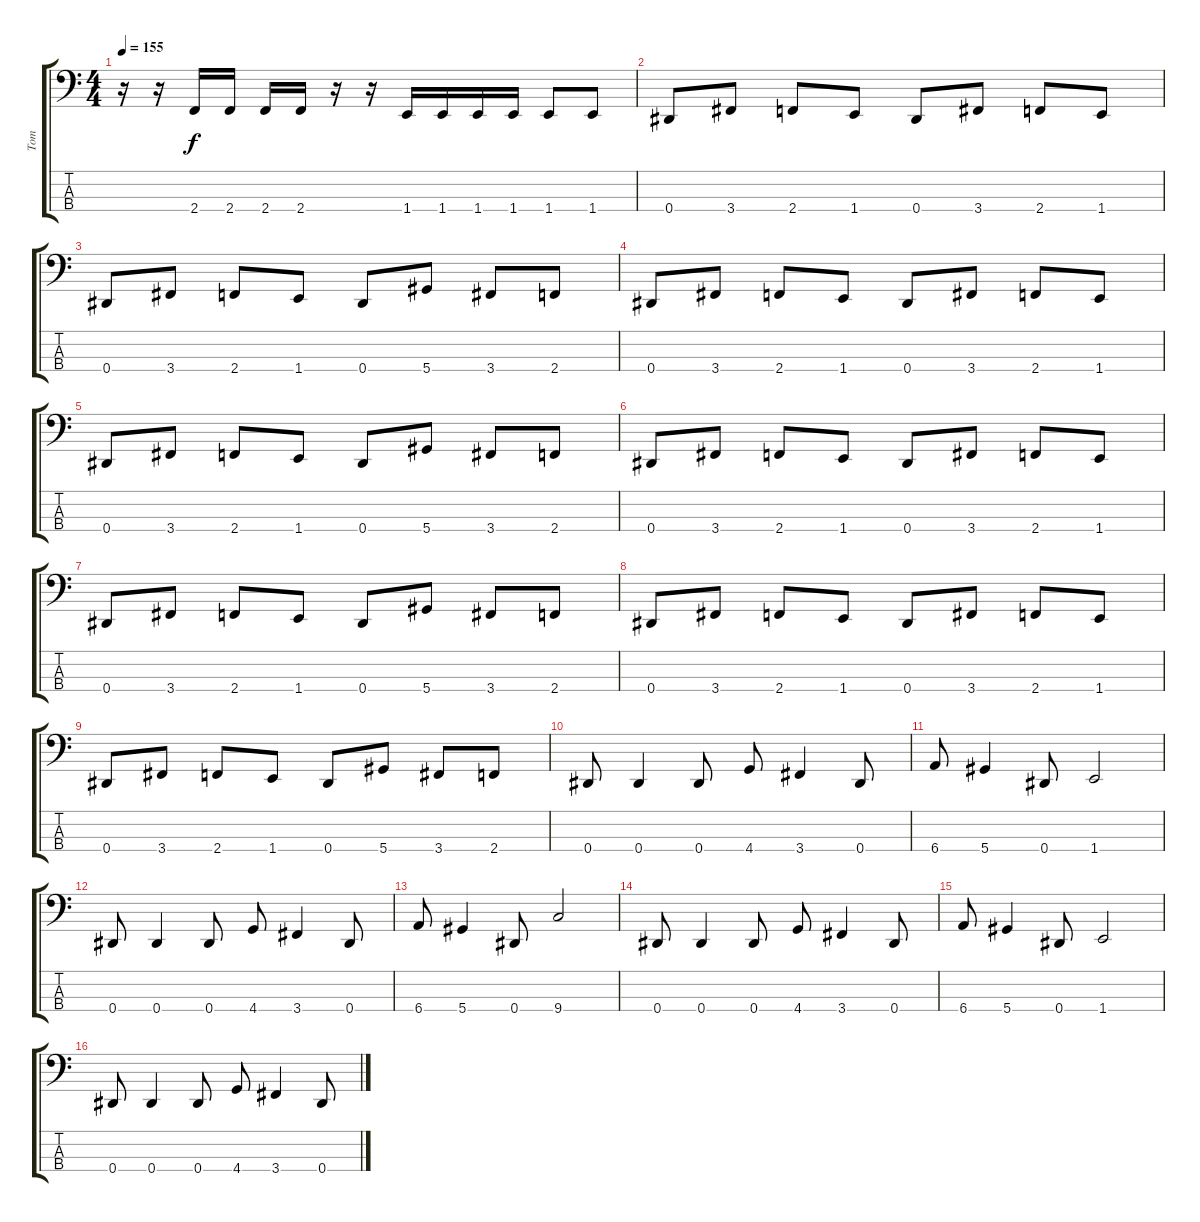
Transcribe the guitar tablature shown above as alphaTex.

\track ("Tom" "Tom") {instrument electricbasspick}
\staff {score tabs}
\tuning (Gb2 Db2 Ab1 Eb1) {hide}
\ts (4 4)
\tempo 155
\clef f4
\ks c
r.16{dy f} r.16 2.4.16 2.4.16 2.4.16 2.4.16 r.16 r.16 1.4.16 1.4.16 1.4.16 1.4.16 1.4.8 1.4.8 |
0.4.8 3.4.8 2.4.8 1.4.8 0.4.8 3.4.8 2.4.8 1.4.8 |
0.4.8 3.4.8 2.4.8 1.4.8 0.4.8 5.4.8 3.4.8 2.4.8 |
0.4.8 3.4.8 2.4.8 1.4.8 0.4.8 3.4.8 2.4.8 1.4.8 |
0.4.8 3.4.8 2.4.8 1.4.8 0.4.8 5.4.8 3.4.8 2.4.8 |
0.4.8 3.4.8 2.4.8 1.4.8 0.4.8 3.4.8 2.4.8 1.4.8 |
0.4.8 3.4.8 2.4.8 1.4.8 0.4.8 5.4.8 3.4.8 2.4.8 |
0.4.8 3.4.8 2.4.8 1.4.8 0.4.8 3.4.8 2.4.8 1.4.8 |
0.4.8 3.4.8 2.4.8 1.4.8 0.4.8 5.4.8 3.4.8 2.4.8 |
0.4.8 0.4.4 0.4.8 4.4.8 3.4.4 0.4.8 |
6.4.8 5.4.4 0.4.8 1.4.2 |
0.4.8 0.4.4 0.4.8 4.4.8 3.4.4 0.4.8 |
6.4.8 5.4.4 0.4.8 9.4.2 |
0.4.8 0.4.4 0.4.8 4.4.8 3.4.4 0.4.8 |
6.4.8 5.4.4 0.4.8 1.4.2 |
0.4.8 0.4.4 0.4.8 4.4.8 3.4.4 0.4.8
